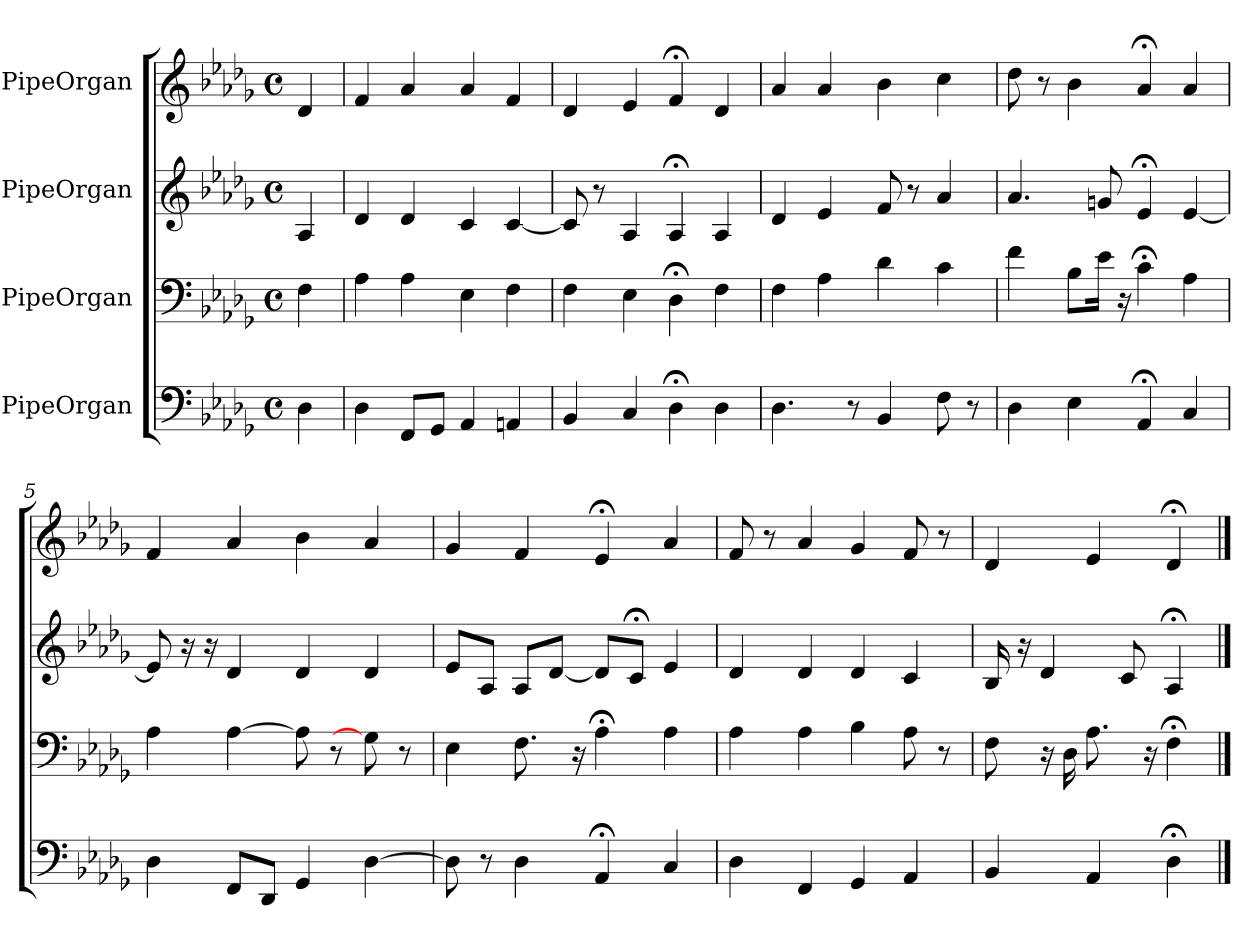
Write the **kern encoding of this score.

**kern	**kern	**kern	**kern
*part4	*part3	*part2	*part1
*staff4	*staff3	*staff2	*staff1
*I"PipeOrgan	*I"PipeOrgan	*I"PipeOrgan	*I"PipeOrgan
*k[b-e-a-d-g-]	*k[b-e-a-d-g-]	*k[b-e-a-d-g-]	*k[b-e-a-d-g-]
*D-:	*D-:	*D-:	*D-:
*M4/4	*M4/4	*M4/4	*M4/4
*met(c)	*met(c)	*met(c)	*met(c)
*MM60	*MM60	*MM60	*MM60
=	=	=	=
4D-	4F	4A-	4d-
=1	=1	=1	=1
4D-	4A-	4d-	4f
8FFL	4A-	4d-	4a-
8GG-J	.	.	.
4AA-	4E-	4c	4a-
4AAn	4F	[4c	4f
=2	=2	=2	=2
4BB-	4F	8c]	4d-
.	.	8r	.
4C	4E-	4A-	4e-
4D-;<	4D-;<	4A-;<	4f;<
4D-	4F	4A-	4d-
=3	=3	=3	=3
4.D-	4F	4d-	4a-
.	4A-	4e-	4a-
8r	.	.	.
4BB-	4d-	8f	4b-
.	.	8r	.
8F	4c	4a-	4cc
8r	.	.	.
=4	=4	=4	=4
4D-	4f	4.a-	8dd-
.	.	.	8r
4E-	8B-L	.	4b-
.	16e-Jk	8gn	.
.	16r	.	.
4AA-;<	4c;<	4e-;<	4a-;<
4C	4A-	[4e-	4a-
=5	=5	=5	=5
4D-	4A-	8e-]	4f
.	.	16r	.
.	.	16r	.
8FFL	[4A-	4d-	4a-
8DD-J	.	.	.
4GG-	8A-]	4d-	4b-
.	8r	.	.
[4D-	8G-]	4d-	4a-
.	8r	.	.
=6	=6	=6	=6
8D-]	4E-	8e-L	4g-
8r	.	8A-J	.
4D-	8.F	8A-L	4f
.	.	[8d-J	.
.	16r	.	.
4AA-;<	4A-;<	8d-L]	4e-;<
.	.	8c;<J	.
4C	4A-	4e-	4a-
=7	=7	=7	=7
4D-	4A-	4d-	8f
.	.	.	8r
4FF	4A-	4d-	4a-
4GG-	4B-	4d-	4g-
4AA-	8A-	4c	8f
.	8r	.	8r
=8	=8	=8	=8
4BB-	8F	16B-	4d-
.	.	16r	.
.	16r	4d-	.
.	16D-	.	.
4AA-	8.A-	.	4e-
.	.	8c	.
.	16r	.	.
4D-;<	4F;<	4A-;<	4d-;<
==	==	==	==
*-	*-	*-	*-
